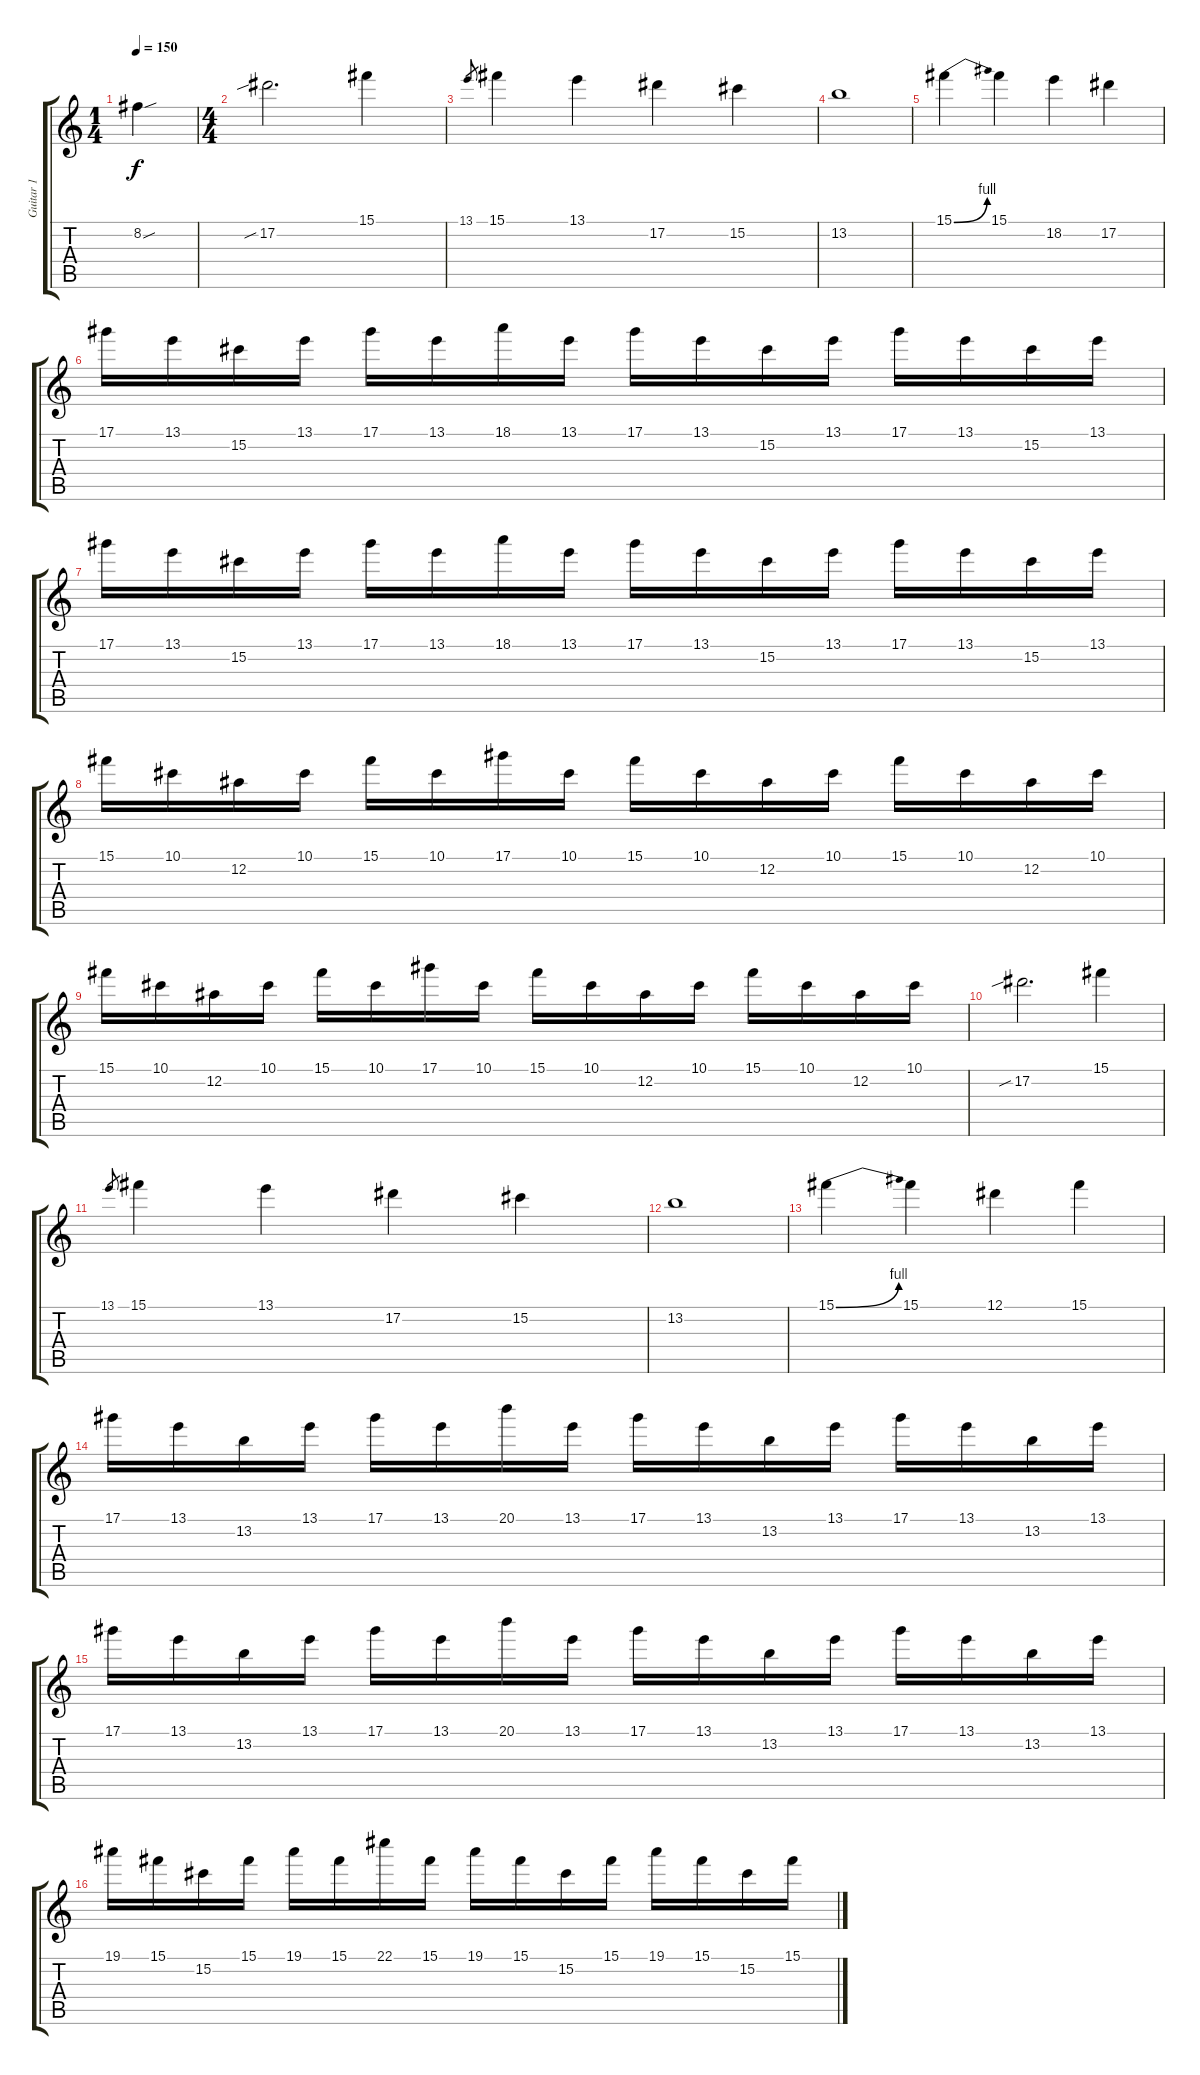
\track ("Guitar 1" "Guitar 1") {instrument distortionguitar}
\staff {score tabs}
\tuning (Eb4 Bb3 Gb3 Db3 Ab2 Eb2) {hide}
\ts (1 4)
\tempo 150
\clef g2
\ks c
8.2{sou}.4{dy f instrument distortionguitar} |
\ts (4 4)
17.2{sib}.2{d} 15.1.4 |
13.1.8{gr} 15.1.4 13.1.4 17.2.4 15.2.4 |
13.2.1 |
15.1{be (bend 0 0 60 4)}.4 15.1.4 18.2.4 17.2.4 |
17.1.16 13.1.16 15.2.16 13.1.16 17.1.16 13.1.16 18.1.16 13.1.16 17.1.16 13.1.16 15.2.16 13.1.16 17.1.16 13.1.16 15.2.16 13.1.16 |
17.1.16 13.1.16 15.2.16 13.1.16 17.1.16 13.1.16 18.1.16 13.1.16 17.1.16 13.1.16 15.2.16 13.1.16 17.1.16 13.1.16 15.2.16 13.1.16 |
15.1.16 10.1.16 12.2.16 10.1.16 15.1.16 10.1.16 17.1.16 10.1.16 15.1.16 10.1.16 12.2.16 10.1.16 15.1.16 10.1.16 12.2.16 10.1.16 |
15.1.16 10.1.16 12.2.16 10.1.16 15.1.16 10.1.16 17.1.16 10.1.16 15.1.16 10.1.16 12.2.16 10.1.16 15.1.16 10.1.16 12.2.16 10.1.16 |
17.2{sib}.2{d} 15.1.4 |
13.1.8{gr} 15.1.4 13.1.4 17.2.4 15.2.4 |
13.2.1 |
15.1{be (bend 0 0 60 4)}.4 15.1.4 12.1.4 15.1.4 |
17.1.16 13.1.16 13.2.16 13.1.16 17.1.16 13.1.16 20.1.16 13.1.16 17.1.16 13.1.16 13.2.16 13.1.16 17.1.16 13.1.16 13.2.16 13.1.16 |
17.1.16 13.1.16 13.2.16 13.1.16 17.1.16 13.1.16 20.1.16 13.1.16 17.1.16 13.1.16 13.2.16 13.1.16 17.1.16 13.1.16 13.2.16 13.1.16 |
19.1.16 15.1.16 15.2.16 15.1.16 19.1.16 15.1.16 22.1.16 15.1.16 19.1.16 15.1.16 15.2.16 15.1.16 19.1.16 15.1.16 15.2.16 15.1.16
